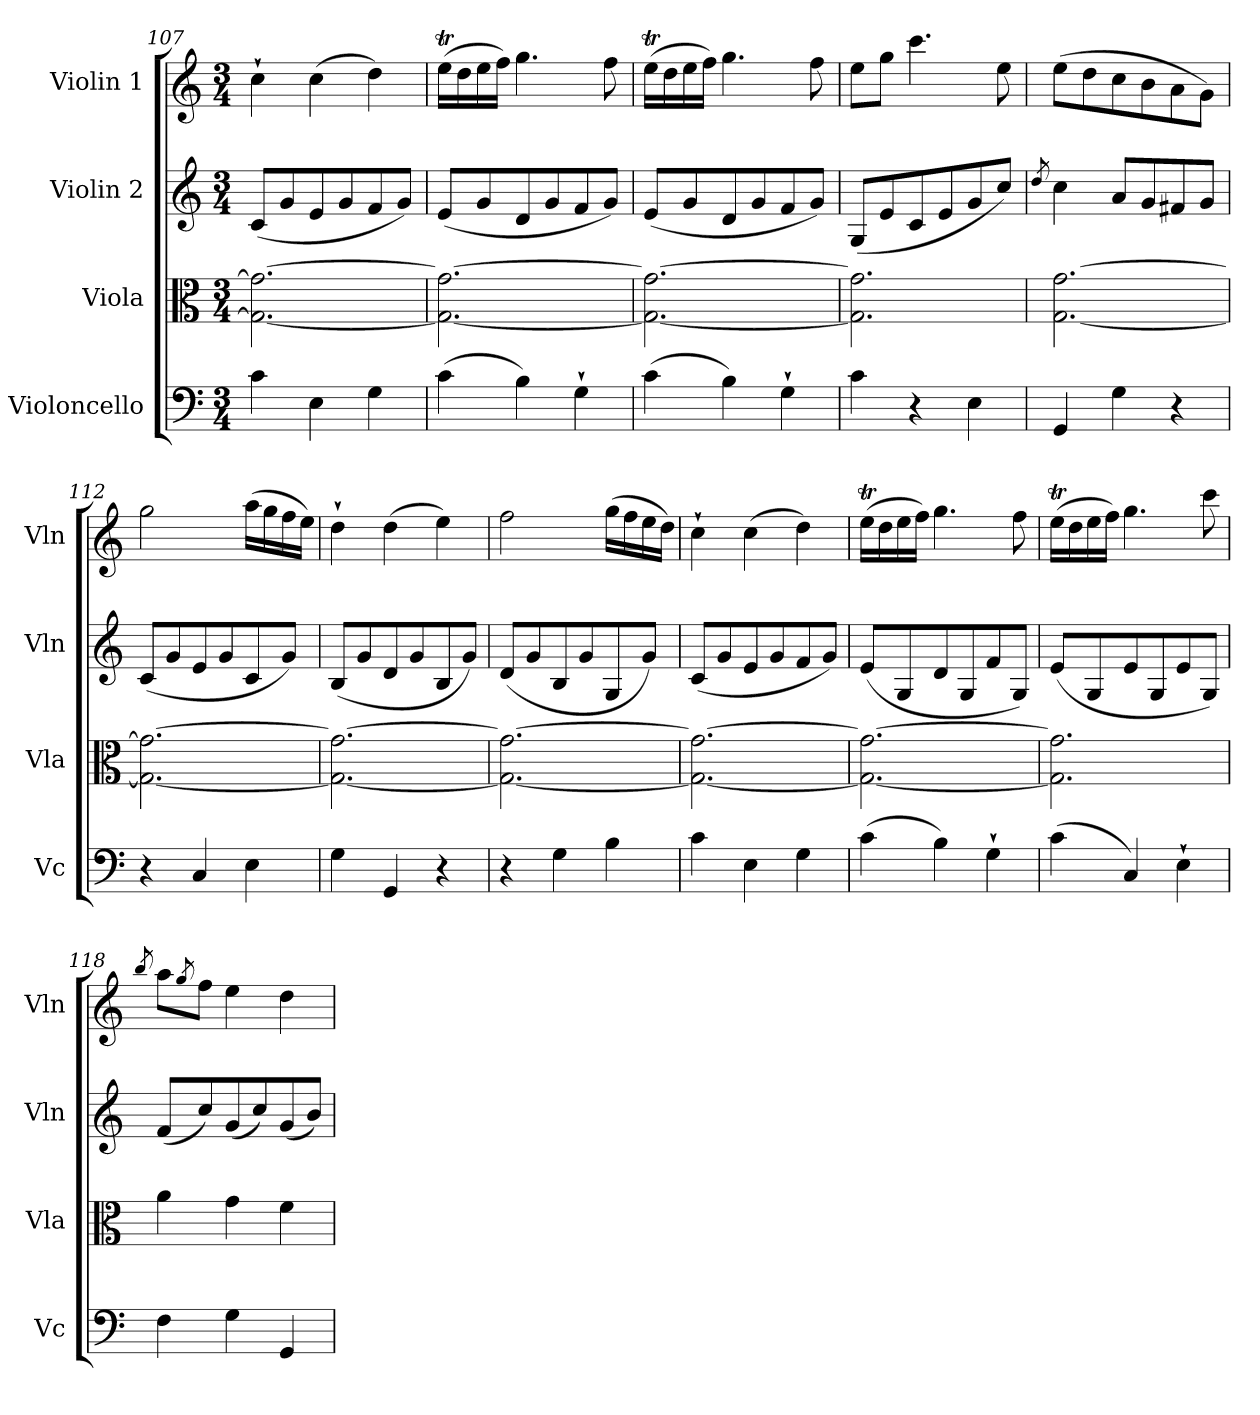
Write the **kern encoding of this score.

**kern	**kern	**kern	**kern
*part4	*part3	*part2	*part1
*staff4	*staff3	*staff2	*staff1
*I"Violoncello	*I"Viola	*I"Violin 2	*I"Violin 1
*I'Vc	*I'Vla	*I'Vln	*I'Vln
*clefF4	*clefC3	*clefG2	*clefG2
*k[]	*k[]	*k[]	*k[]
*M3/4	*M3/4	*M3/4	*M3/4
=107	=107	=107	=107
4c\	2.G\_ 2.g\_	(<8c/L	4cc`\
.	.	8g/	.
4E\	.	8e/	(>4cc\
.	.	8g/	.
4G\	.	8f/	4dd\)
.	.	8g/J)	.
=108	=108	=108	=108
(>4c\	2.G\_ 2.g\_	(<8e/L	(>16eet\LL
.	.	.	16dd\
.	.	8g/	16ee\
.	.	.	16ff\JJ)
4B\)	.	8d/	4.gg\
.	.	8g/	.
4G`\	.	8f/	.
.	.	8g/J)	8ff\
=109	=109	=109	=109
(>4c\	2.G\_ 2.g\_	(<8e/L	(>16eet\LL
.	.	.	16dd\
.	.	8g/	16ee\
.	.	.	16ff\JJ)
4B\)	.	8d/	4.gg\
.	.	8g/	.
4G`\	.	8f/	.
.	.	8g/J)	8ff\
=110	=110	=110	=110
4c\	2.G\] 2.g\]	(<8G/L	8ee\L
.	.	8e/	8gg\J
4r	.	8c/	4.ccc\
.	.	8e/	.
4E\	.	8g/	.
.	.	8cc/J)	8ee\
=111	=111	=111	=111
.	.	8qdd/	.
4GG/	[2.G\ [2.g\	4cc\	(>8ee\L
.	.	.	8dd\
4G\	.	8a/L	8cc\
.	.	8g/	8b\
4r	.	8f#X/	8a\
.	.	8g/J	8g\J)
!!LO:LB:g=z
=112	=112	=112	=112
4r	2.G\_ 2.g\_	(<8c/L	2gg\
.	.	8g/	.
4C/	.	8e/	.
.	.	8g/	.
4E\	.	8c/	(>16aa\LL
.	.	.	16gg\
.	.	8g/J)	16ff\
.	.	.	16ee\JJ)
=113	=113	=113	=113
4G\	2.G\_ 2.g\_	(<8B/L	4dd`\
.	.	8g/	.
4GG/	.	8d/	(>4dd\
.	.	8g/	.
4r	.	8B/	4ee\)
.	.	8g/J)	.
=114	=114	=114	=114
4r	2.G\_ 2.g\_	(<8d/L	2ff\
.	.	8g/	.
4G\	.	8B/	.
.	.	8g/	.
4B\	.	8G/	(>16gg\LL
.	.	.	16ff\
.	.	8g/J)	16ee\
.	.	.	16dd\JJ)
=115	=115	=115	=115
4c\	2.G\_ 2.g\_	(<8c/L	4cc`\
.	.	8g/	.
4E\	.	8e/	(>4cc\
.	.	8g/	.
4G\	.	8f/	4dd\)
.	.	8g/J)	.
=116	=116	=116	=116
(>4c\	2.G\_ 2.g\_	(<8e/L	(>16eet\LL
.	.	.	16dd\
.	.	8G/	16ee\
.	.	.	16ff\JJ)
4B\)	.	8d/	4.gg\
.	.	8G/	.
4G`\	.	8f/	.
.	.	8G/J)	8ff\
=117	=117	=117	=117
(>4c\	2.G\] 2.g\]	(<8e/L	(>16eet\LL
.	.	.	16dd\
.	.	8G/	16ee\
.	.	.	16ff\JJ)
4C/)	.	8e/	4.gg\
.	.	8G/	.
4E`\	.	8e/	.
.	.	8G/J)	8ccc\
=118	=118	=118	=118
.	.	.	8qbb/
4F\	4a\	(<8f/L	8aa\L
.	.	.	8qgg/
.	.	8cc/)	8ff\J
4G\	4g\	(<8g/	4ee\
.	.	8cc/)	.
4GG/	4f\	(<8g/	4dd\
.	.	8b/J)	.
=	=	=	=
*-	*-	*-	*-
